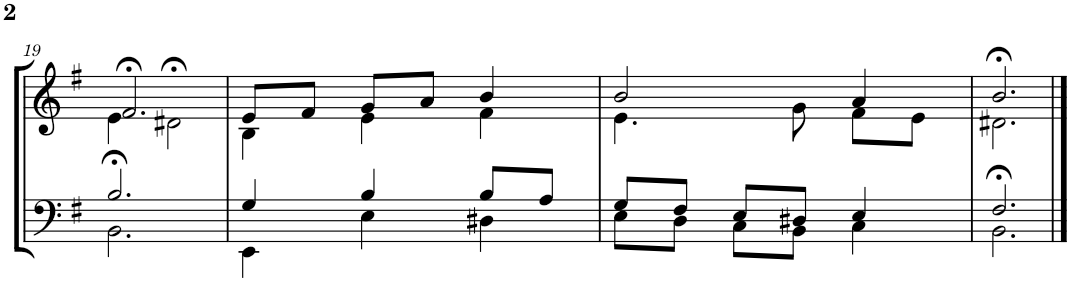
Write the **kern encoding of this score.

**kern	**kern
*part2	*part1
*staff2	*staff1
*I"Tenor/Baß	*I"Sopran/Alt
!!LO:PB:g=z
*clefF4	*clefG2
*k[f#]	*k[f#]
*M3/4	*M3/4
=19	=19
*^	*^
2.B/	2.BB>\	2.f#>/	4e\
.	.	.	2d#X>\
=20	=20	=20	=20
4G/	4EE\	8e/L	4B\
.	.	8f#/J	.
4B/	4E\	8g/L	4e\
.	.	8a/J	.
8B/L	4D#X\	4b/	4f#\
8A/J	.	.	.
=21	=21	=21	=21
8G/L	8E\L	2b/	4.e\
8F#/J	8D\J	.	.
8E/L	8C\L	.	.
8D#X/J	8BB\J	.	8g\
4E/	4C\	4a/	8f#\L
.	.	.	8e\J
=22	=22	=22	=22
2.F#/	2.BB>\	2.b>/	2.d#X\
*v	*v	*	*
*	*v	*v
==	==
*-	*-
